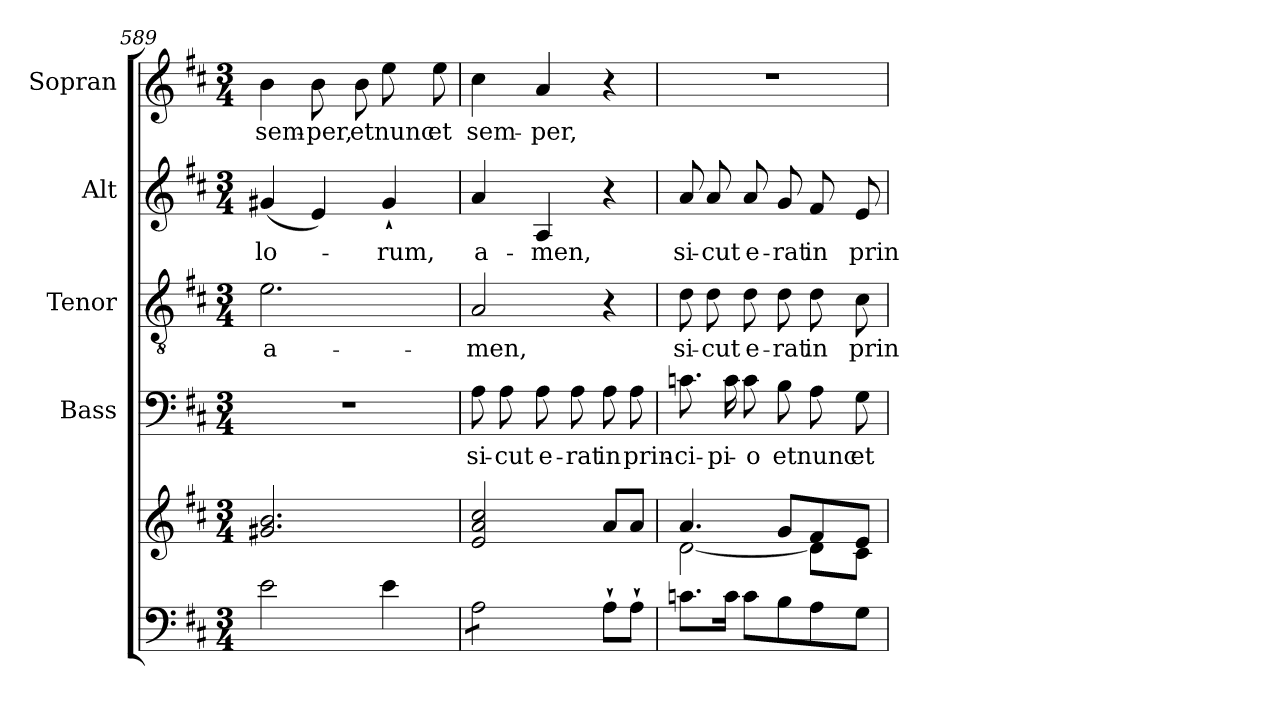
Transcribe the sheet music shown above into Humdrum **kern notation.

**kern	**kern	**kern	**text	**kern	**text	**kern	**text	**kern	**text
*part5	*part5	*part4	*part4	*part3	*part3	*part2	*part2	*part1	*part1
*staff6	*staff5	*staff4	*staff4	*staff3	*staff3	*staff2	*staff2	*staff1	*staff1
*	*	*I"Bass	*	*I"Tenor	*	*I"Alt	*	*I"Sopran	*
*	*	*I'B.	*	*I'T.	*	*I'A.	*	*I'S.	*
!!LO:LB:g=z
*clefF4	*clefG2	*clefF4	*	*clefGv2	*	*clefG2	*	*clefG2	*
*k[f#c#]	*k[f#c#]	*k[f#c#]	*	*k[f#c#]	*	*k[f#c#]	*	*k[f#c#]	*
*D:	*D:	*D:	*	*D:	*	*D:	*	*D:	*
*M3/4	*M3/4	*M3/4	*	*M3/4	*	*M3/4	*	*M3/4	*
=589	=589	=589	=589	=589	=589	=589	=589	=589	=589
!	!	!	!	!	!LO:LY:b	!	!LO:LY:b	!	!LO:LY:b
2e\	2.g#X/ 2.b/	2.r	.	2.e\	a-	(<4g#X/	-lo-	4b\	sem-
!	!	!	!	!	!	!	!	!	!LO:LY:b
.	.	.	.	.	.	4e/)	.	8b\	-per,
!	!	!	!	!	!	!	!	!	!LO:LY:b
.	.	.	.	.	.	.	.	8b\	et
!	!	!	!	!	!	!	!LO:LY:b	!	!LO:LY:b
4e\	.	.	.	.	.	4g#`>/	-rum,	8ee\	nunc
!	!	!	!	!	!	!	!	!	!LO:LY:b
.	.	.	.	.	.	.	.	8ee\	et
=590	=590	=590	=590	=590	=590	=590	=590	=590	=590
!	!	!	!LO:LY:b	!	!LO:LY:b	!	!LO:LY:b	!	!LO:LY:b
*tremolo	*	*	*	*	*	*	*	*	*
8A\L	2e/ 2a/ 2cc#/	8A\	si-	2A/	-men,	4a/	a-	4cc#\	sem-
!	!	!	!LO:LY:b	!	!	!	!	!	!
8A\	.	8A\	-cut	.	.	.	.	.	.
!	!	!	!LO:LY:b	!	!	!	!LO:LY:b	!	!LO:LY:b
8A\	.	8A\	e-	.	.	4A/	-men,	4a/	-per,
!	!	!	!LO:LY:b	!	!	!	!	!	!
8A\J	.	8A\	-rat	.	.	.	.	.	.
*Xtremolo	*	*	*	*	*	*	*	*	*
!	!	!	!LO:LY:b	!	!	!	!	!	!
8A`>\L	8a/L	8A\	in	4r	.	4r	.	4r	.
!	!	!	!LO:LY:b	!	!	!	!	!	!
8A`>\J	8a/J	8A\	prin-	.	.	.	.	.	.
=591	=591	=591	=591	=591	=591	=591	=591	=591	=591
*	*^	*	*	*	*	*	*	*	*
!	!	!	!	!LO:LY:b	!	!LO:LY:b	!	!LO:LY:b	!	!
8.cn\L	4.a/	[<2d\	8.cn\	-ci-	8d\	si-	8a/	si-	2.r	.
!	!	!	!	!	!	!LO:LY:b	!	!LO:LY:b	!	!
.	.	.	.	.	8d\	-cut	8a/	-cut	.	.
!	!	!	!	!LO:LY:b	!	!	!	!	!	!
16c\Jk	.	.	16c\	-pi-	.	.	.	.	.	.
!	!	!	!	!LO:LY:b	!	!LO:LY:b	!	!LO:LY:b	!	!
8c\L	.	.	8c\	-o	8d\	e-	8a/	e-	.	.
!	!	!	!	!LO:LY:b	!	!LO:LY:b	!	!LO:LY:b	!	!
8B\	8g/L	.	8B\	et	8d\	-rat	8g/	-rat	.	.
!	!	!	!	!LO:LY:b	!	!LO:LY:b	!	!LO:LY:b	!	!
8A\	8f#/	8d\L]	8A\	nunc	8d\	in	8f#/	in	.	.
!	!	!	!	!LO:LY:b	!	!LO:LY:b	!	!LO:LY:b	!	!
8G\J	8e/J	8c#\J	8G\	et	8c#\	prin-	8e/	prin-	.	.
*	*v	*v	*	*	*	*	*	*	*	*
=	=	=	=	=	=	=	=	=	=
*-	*-	*-	*-	*-	*-	*-	*-	*-	*-
